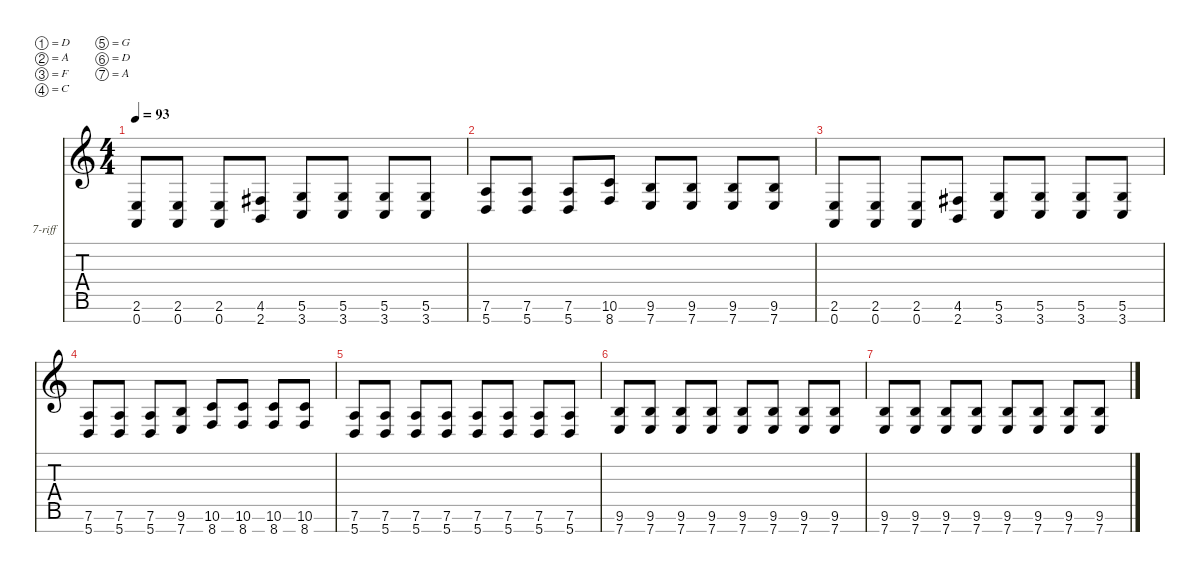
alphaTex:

\defaultSystemsLayout 4
\hideDynamics
\bracketExtendMode nobrackets
\firstSystemTrackNameOrientation horizontal
\otherSystemsTrackNameOrientation horizontal
\track ("7-riff" "7-riff") {solo instrument distortionguitar}
\staff {score tabs}
\tuning (D4 A3 F3 C3 G2 D2 A1)
\ts (4 4)
\scale
0.968253
\tempo 93
\accidentals auto
\clef g2
\ottava regular
\simile none
\ks c
(2.6 0.7).8{dy f beam Up} (2.6 0.7).8{beam Up} (2.6 0.7).8{beam Up} (4.6{acc #} 2.7).8{beam Up} (5.6 3.7).8{beam Up} (5.6 3.7).8{beam Up} (5.6 3.7).8{beam Up} (5.6 3.7).8{beam Up} |
\scale
0.968253 (7.6 5.7).8{beam Up} (7.6 5.7).8{beam Up} (7.6 5.7).8{beam Up} (8.7 10.6).8{beam Up} (7.7 9.6).8{beam Up} (7.7 9.6).8{beam Up} (7.7 9.6).8{beam Up} (7.7 9.6).8{beam Up} |
\scale
0.968253 (2.6 0.7).8{beam Up} (2.6 0.7).8{beam Up} (2.6 0.7).8{beam Up} (4.6{acc #} 2.7).8{beam Up} (3.7 5.6).8{beam Up} (3.7 5.6).8{beam Up} (3.7 5.6).8{beam Up} (3.7 5.6).8{beam Up} |
\scale
1.09524 (7.6 5.7).8{beam Up} (7.6 5.7).8{beam Up} (7.6 5.7).8{beam Up} (9.6 7.7).8{beam Up} (10.6 8.7).8{beam Up} (10.6 8.7).8{beam Up} (10.6 8.7).8{beam Up} (10.6 8.7).8{beam Up} |
\scale
0.968253 (7.6 5.7).8{beam Up} (7.6 5.7).8{beam Up} (7.6 5.7).8{beam Up} (7.6 5.7).8{beam Up} (7.6 5.7).8{beam Up} (7.6 5.7).8{beam Up} (7.6 5.7).8{beam Up} (7.6 5.7).8{beam Up} |
\scale
0.968253 (7.7 9.6).8{beam Up} (7.7 9.6).8{beam Up} (7.7 9.6).8{beam Up} (7.7 9.6).8{beam Up} (7.7 9.6).8{beam Up} (7.7 9.6).8{beam Up} (7.7 9.6).8{beam Up} (7.7 9.6).8{beam Up} |
\scale
0.968253 (7.7 9.6).8{beam Up} (7.7 9.6).8{beam Up} (7.7 9.6).8{beam Up} (7.7 9.6).8{beam Up} (7.7 9.6).8{beam Up} (7.7 9.6).8{beam Up} (7.7 9.6).8{beam Up} (7.7 9.6).8{beam Up} |
\scale
1.09524
